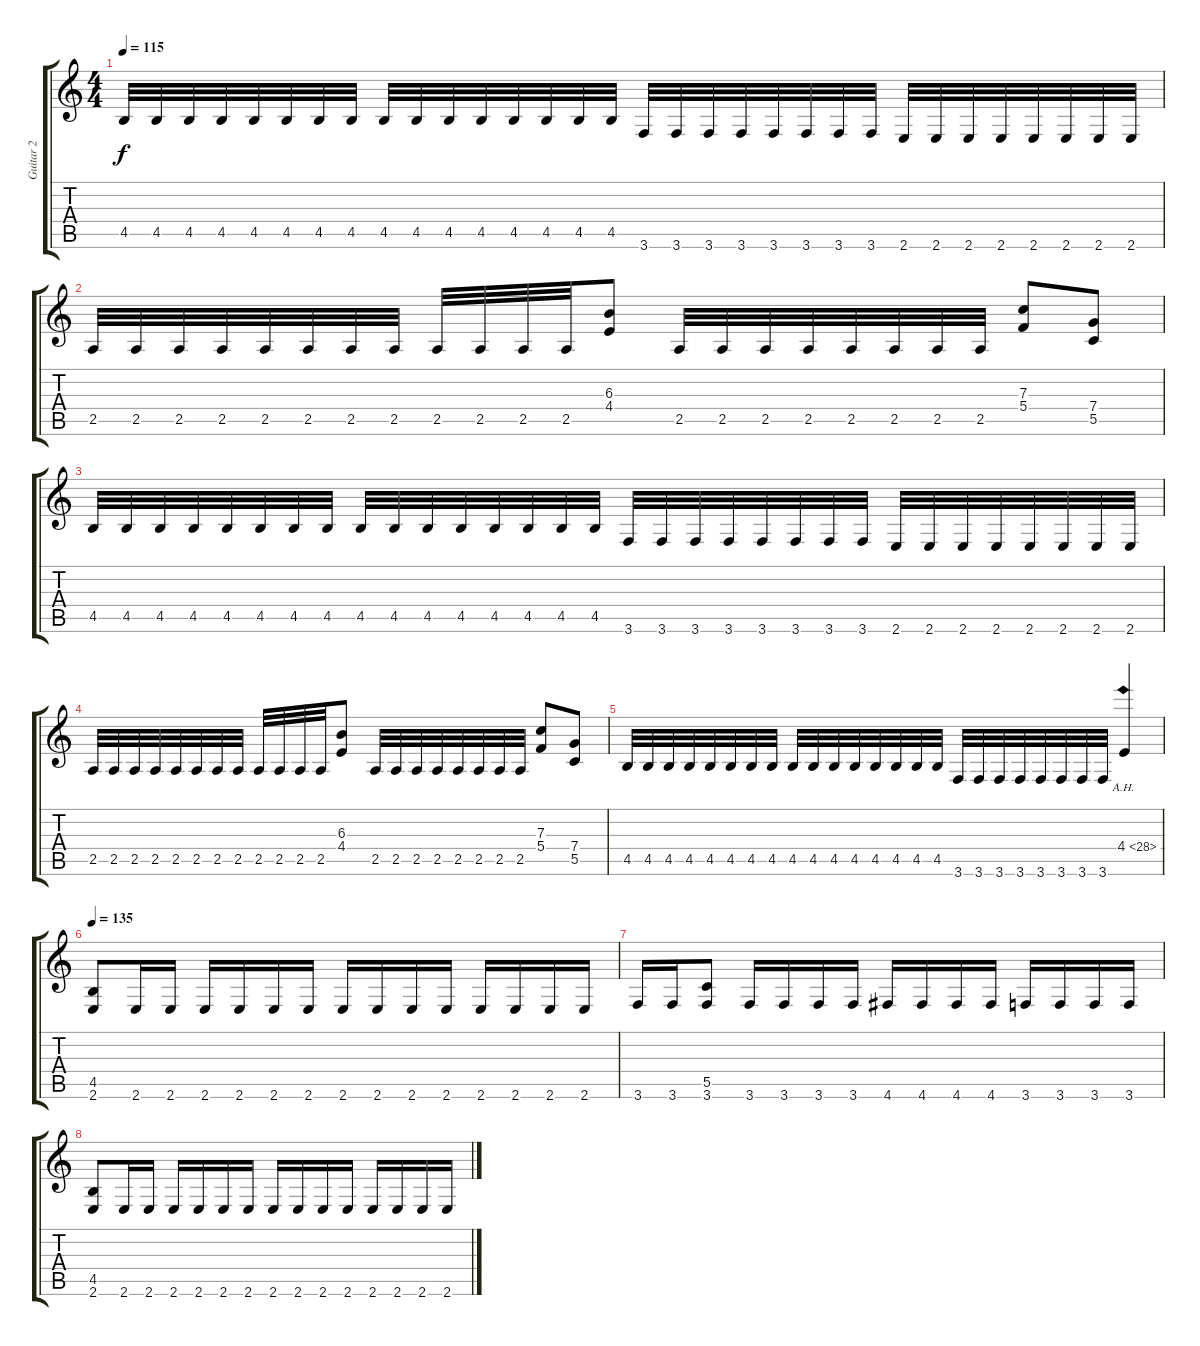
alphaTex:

\track ("Guitar 2" "Guitar 2") {instrument overdrivenguitar}
\staff {score tabs}
\tuning (D4 A3 F3 C3 G2 D2) {hide}
\ts (4 4)
\tempo 115
\clef g2
\ks c
4.5.32{dy f} 4.5.32 4.5.32 4.5.32 4.5.32 4.5.32 4.5.32 4.5.32 4.5.32 4.5.32 4.5.32 4.5.32 4.5.32 4.5.32 4.5.32 4.5.32 3.6.32 3.6.32 3.6.32 3.6.32 3.6.32 3.6.32 3.6.32 3.6.32 2.6.32 2.6.32 2.6.32 2.6.32 2.6.32 2.6.32 2.6.32 2.6.32 |
2.5.32 2.5.32 2.5.32 2.5.32 2.5.32 2.5.32 2.5.32 2.5.32 2.5.32 2.5.32 2.5.32 2.5.32 (6.3 4.4).8 2.5.32 2.5.32 2.5.32 2.5.32 2.5.32 2.5.32 2.5.32 2.5.32 (7.3 5.4).8 (7.4 5.5).8 |
4.5.32 4.5.32 4.5.32 4.5.32 4.5.32 4.5.32 4.5.32 4.5.32 4.5.32 4.5.32 4.5.32 4.5.32 4.5.32 4.5.32 4.5.32 4.5.32 3.6.32 3.6.32 3.6.32 3.6.32 3.6.32 3.6.32 3.6.32 3.6.32 2.6.32 2.6.32 2.6.32 2.6.32 2.6.32 2.6.32 2.6.32 2.6.32 |
2.5.32 2.5.32 2.5.32 2.5.32 2.5.32 2.5.32 2.5.32 2.5.32 2.5.32 2.5.32 2.5.32 2.5.32 (6.3 4.4).8 2.5.32 2.5.32 2.5.32 2.5.32 2.5.32 2.5.32 2.5.32 2.5.32 (7.3 5.4).8 (7.4 5.5).8 |
4.5.32 4.5.32 4.5.32 4.5.32 4.5.32 4.5.32 4.5.32 4.5.32 4.5.32 4.5.32 4.5.32 4.5.32 4.5.32 4.5.32 4.5.32 4.5.32 3.6.32 3.6.32 3.6.32 3.6.32 3.6.32 3.6.32 3.6.32 3.6.32 4.4{ah 24}.4 |
\tempo 128
\tempo 135
(4.5 2.6).8 2.6.16 2.6.16 2.6.16 2.6.16 2.6.16 2.6.16 2.6.16 2.6.16 2.6.16 2.6.16 2.6.16 2.6.16 2.6.16 2.6.16 |
3.6.16 3.6.16 (5.5 3.6).8 3.6.16 3.6.16 3.6.16 3.6.16 4.6.16 4.6.16 4.6.16 4.6.16 3.6.16 3.6.16 3.6.16 3.6.16 |
(4.5 2.6).8 2.6.16 2.6.16 2.6.16 2.6.16 2.6.16 2.6.16 2.6.16 2.6.16 2.6.16 2.6.16 2.6.16 2.6.16 2.6.16 2.6.16
